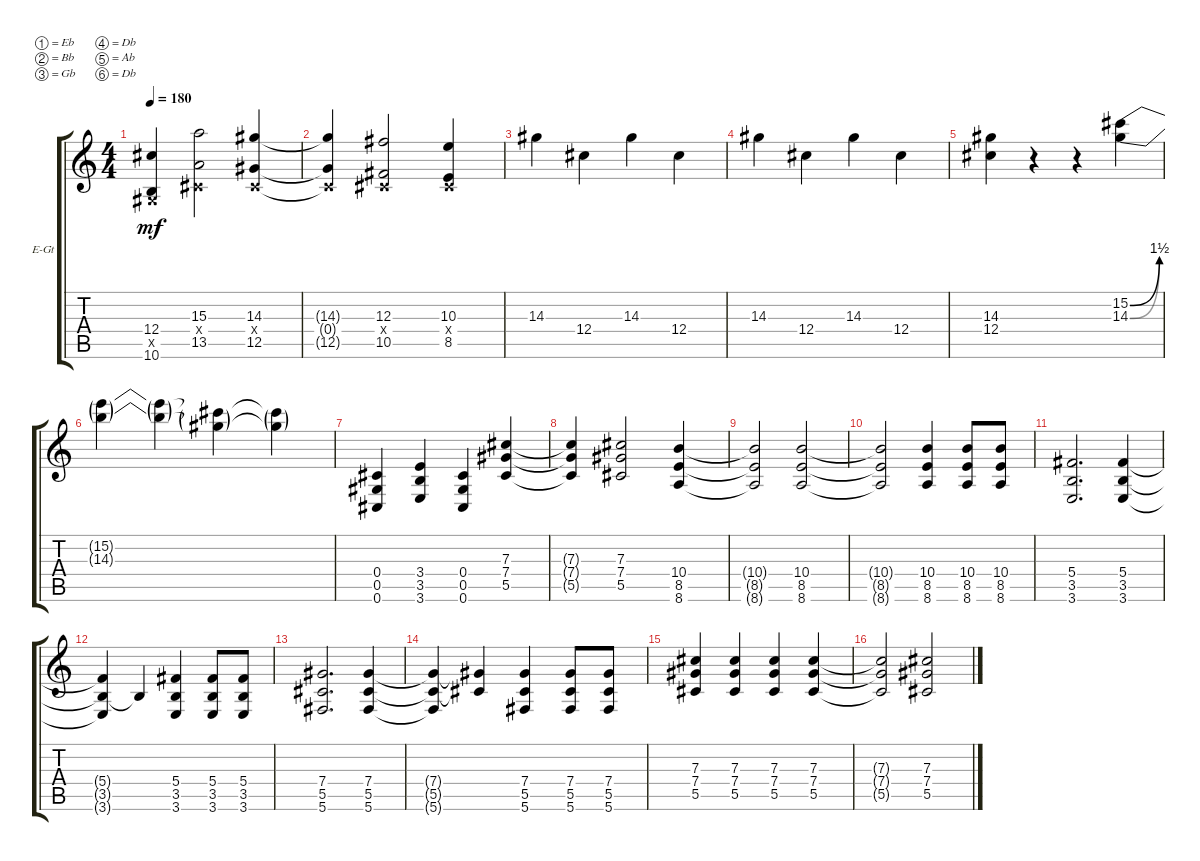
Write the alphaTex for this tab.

\defaultSystemsLayout 4
\bracketExtendMode groupsimilarinstruments
\firstSystemTrackNameOrientation horizontal
\otherSystemsTrackNameOrientation horizontal
\track ("Zach Blair" "E-Gt") {instrument distortionguitar}
\staff {score tabs}
\tuning (Eb4 Bb3 Gb3 Db3 Ab2 Db2)
\ts (4 4)
\tempo 180
\clef g2
\ks c
(10.6{t} 12.4{t} 0.5{x t}).4{dy mf} (15.3 13.5 0.4{x}).2 (12.5 14.3 0.4{x}).4 |
(12.5{t} 14.3{t} 0.4{x t}).4 (10.5 12.3 0.4{x}).2 (8.5 10.3 0.4{x}).4 |
14.3.4 12.4.4 14.3.4 12.4.4 |
14.3.4 12.4.4 14.3.4 12.4.4 |
(14.3 12.4).4 r.4 r.4 (14.3{be (bend 0 0 40.199999999999996 6)} 15.2{be (bend 0 0 44.4 6)}).4 |
(14.3{t} 15.2{t}).4 (14.3{t} 15.2{t}).4 (14.3{t} 15.2{t}).4 (14.3{t} 15.2{t}).4 |
(0.6 0.5 0.4).4 (3.4 3.5 3.6).4 (0.4 0.5 0.6).4 (5.5 7.4 7.3).4 |
(7.3{t} 7.4{t} 5.5{t}).4 (7.3 7.4 5.5).2 (8.5 10.4 8.6).4 |
(8.6{t} 8.5{t} 10.4{t}).2 (8.5 10.4 8.6).2 |
(8.6{t} 8.5{t} 10.4{t}).2 (8.5 10.4 8.6).4 (8.5 10.4 8.6).8 (8.5 10.4 8.6).8 |
(3.5 5.4 3.6).2{d} (5.4 3.5 3.6).4 |
(3.5{t} 5.4{t} 3.6{t}).4 3.5{t}.4 (5.4 3.5 3.6).4 (3.5 5.4 3.6).8 (5.4 3.5 3.6).8 |
(5.5 7.4 5.6).2{d} (5.5 7.4 5.6).4 |
(7.4{t} 5.5{t} 5.6{t}).4 (7.4{t} 5.5{t}).4 (5.5 7.4 5.6).4 (7.4 5.5 5.6).8 (7.4 5.5 5.6).8 |
(5.5 7.4 7.3).4 (5.5 7.3 7.4).4 (5.5 7.4 7.3).4 (5.5 7.3 7.4).4 |
(7.3{t} 7.4{t} 5.5{t}).2 (5.5 7.4 7.3).2
